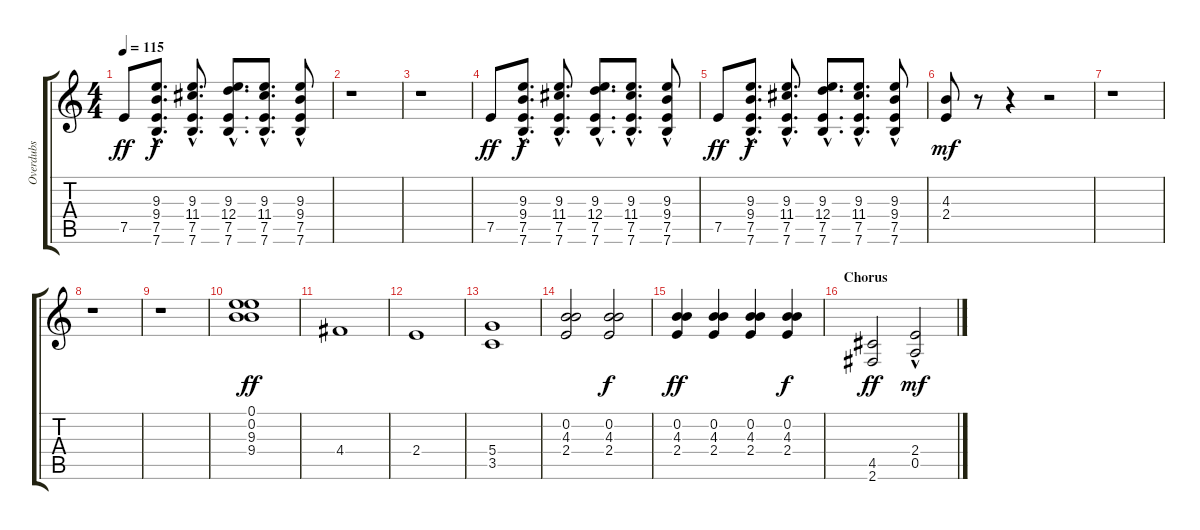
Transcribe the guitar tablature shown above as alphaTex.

\track ("Overdubs" "Overdubs") {instrument distortionguitar}
\staff {score tabs}
\tuning (E4 B3 G3 D3 A2 E2) {hide}
\ts (4 4)
\tempo 115
\clef g2
\ks c
7.5.8{dy ff} (9.3{hac} 9.4{hac} 7.5{hac} 7.6{hac}).8{d dy f} (9.3{hac} 11.4{hac} 7.5{hac} 7.6{hac}).8{d} (9.3{hac} 12.4{hac} 7.5{hac} 7.6{hac}).8{d} (9.3{hac} 11.4{hac} 7.5{hac} 7.6{hac}).8{d} (9.3 9.4{hac} 7.5 7.6).8 |
r.1 |
r.1 |
7.5.8{dy ff} (9.3{hac} 9.4{hac} 7.5{hac} 7.6{hac}).8{d dy f} (9.3{hac} 11.4{hac} 7.5{hac} 7.6{hac}).8{d} (9.3{hac} 12.4{hac} 7.5{hac} 7.6{hac}).8{d} (9.3{hac} 11.4{hac} 7.5{hac} 7.6{hac}).8{d} (9.3 9.4{hac} 7.5 7.6).8 |
7.5.8{dy ff} (9.3{hac} 9.4{hac} 7.5{hac} 7.6{hac}).8{d dy f} (9.3{hac} 11.4{hac} 7.5{hac} 7.6{hac}).8{d} (9.3{hac} 12.4{hac} 7.5{hac} 7.6{hac}).8{d} (9.3{hac} 11.4{hac} 7.5{hac} 7.6{hac}).8{d} (9.3 9.4{hac} 7.5 7.6).8 |
(4.3 2.4).8{dy mf} r.8 r.4 r.2 |
r.1 |
r.1 |
r.1 |
(0.1 0.2 9.3 9.4).1{dy ff} |
4.4.1 |
2.4.1 |
(5.4 3.5).1 |
(0.2 4.3 2.4).2 (0.2 4.3 2.4).2{dy f} |
(0.2 4.3 2.4).4{dy ff} (0.2 4.3 2.4).4 (0.2 4.3 2.4).4 (0.2 4.3 2.4).4{dy f} |
\section ("" "Chorus")
(4.5 2.6).2{dy ff} (2.4 0.5{hac}).2{dy mf}
